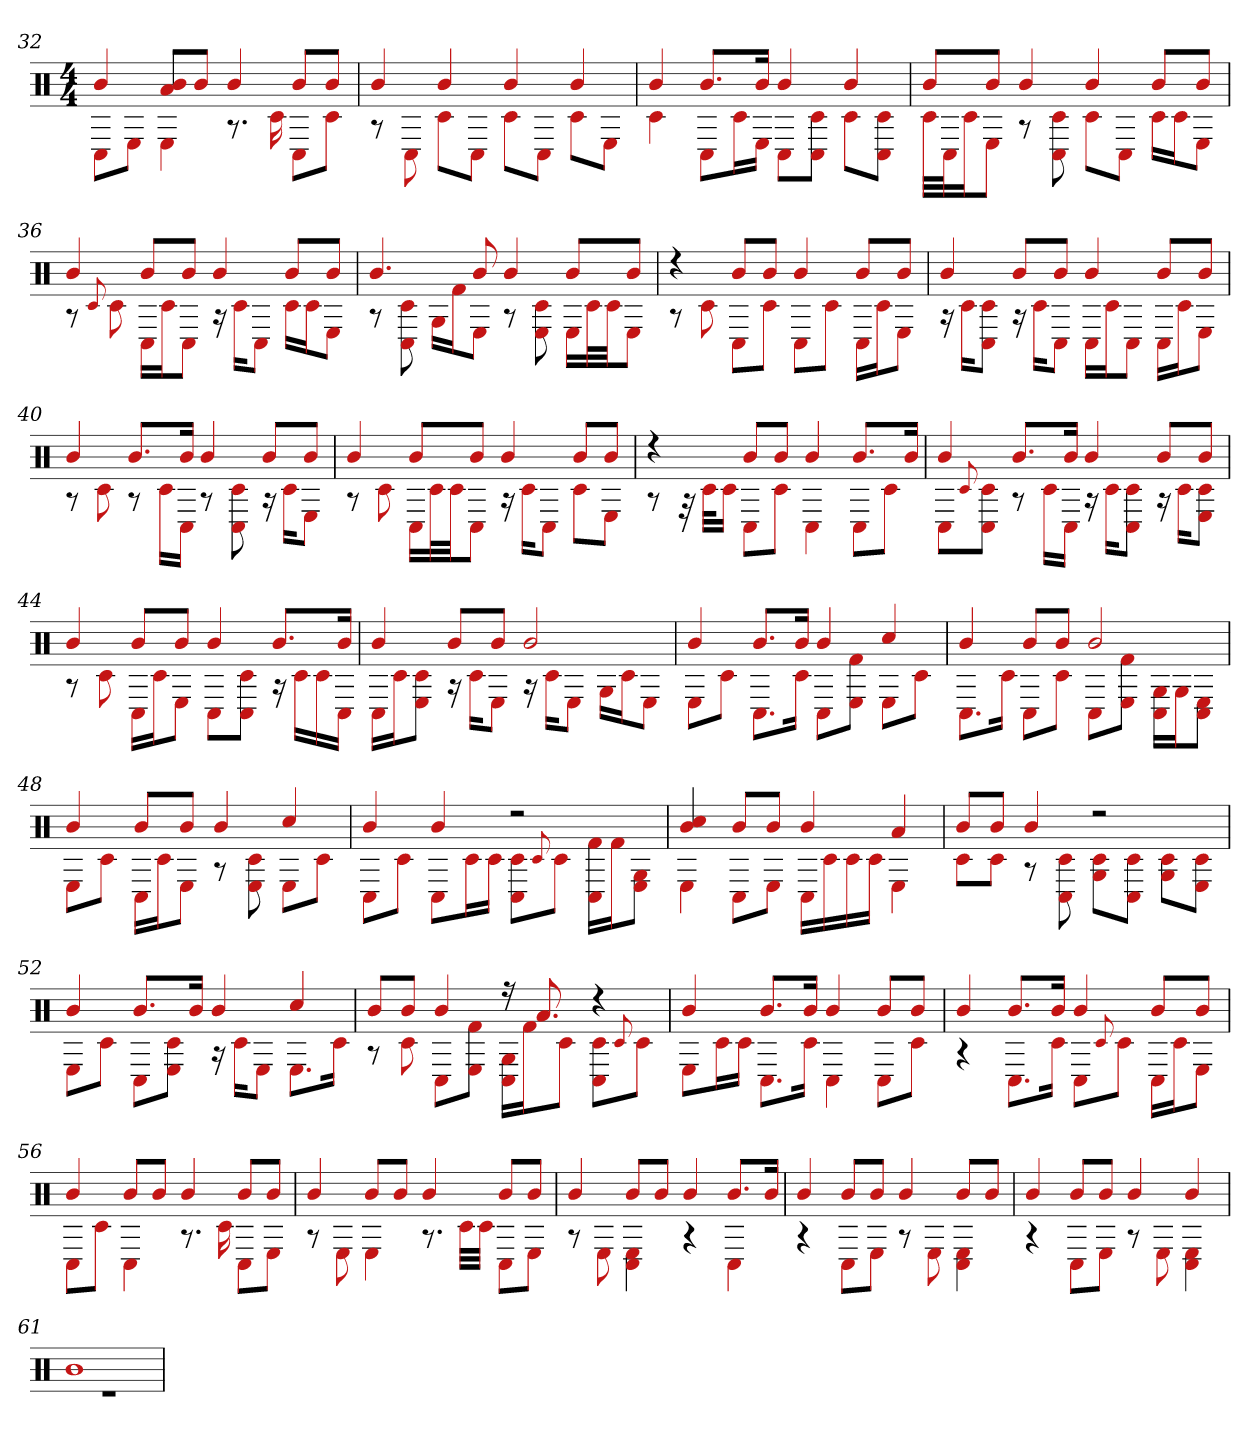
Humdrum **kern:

**kern
*part1
*staff1
*clefX
*k[]
*M4/4
=32
*^
4b	8C#L
.	8EJ
8a 8bL	4E
8bJ	.
4b	8.r
.	16c#
8bL	8C#L
8bJ	8c#J
=33	=33
4b	8r
.	8C#
4b	8c#L
.	8C#J
4b	8c#L
.	8C#J
4b	8c#L
.	8EJ
=34	=34
4b	4c#
8.bL	8C#L
.	16c#L
16bJk	16EJJ
4b	8C#L
.	8c# 8C#J
4b	8c#L
.	8c# 8C#J
=35	=35
8bL	32c#LLL
.	32C#J
.	16c#J
8bJ	8EJ
4b	8r
.	8c# 8C#
4b	8c#L
.	8C#J
8bL	16c#LL
.	16c#J
8bJ	8EJ
=36	=36
4b	8r
.	8qqc#
.	8c#
8bL	16C#LL
.	16c#J
8bJ	8C#J
4b	16r
.	16c#KL
.	8C#J
8bL	16c#LL
.	16c#J
8bJ	8EJ
=37	=37
4.b	8r
.	8c# 8C#
.	16GLL
.	16f#J
8b	8EJ
4b	8r
.	8c# 8E
8bL	16ELL
.	32c#L
.	32c#JJ
8bJ	8EJ
=38	=38
4r	8r
.	8c#
8bL	8C#L
8bJ	8c#J
4b	8C#L
.	8c#J
8bL	16C#LL
.	16c#J
8bJ	8EJ
=39	=39
4b	16r
.	16c#KL
.	8c# 8C#J
8bL	16r
.	16c#KL
8bJ	8C#J
4b	16C#LL
.	16c#J
.	8C#J
8bL	16C#LL
.	16c#J
8bJ	8EJ
=40	=40
4b	8r
.	8c#
8.bL	8r
.	16c#LL
16bJk	16C#JJ
4b	8r
.	8c# 8C#
8bL	16r
.	16c#KL
8bJ	8EJ
=41	=41
4b	8r
.	8c#
8bL	16C#LL
.	32c#L
.	32c#JJ
8bJ	8C#J
4b	16r
.	16c#KL
.	8C#J
8bL	8c#L
8bJ	8EJ
=42	=42
4r	8r
.	32r
.	32c#KLL
.	16c#JJ
8bL	8C#L
8bJ	8c#J
4b	4C#
8.bL	8C#L
.	8c#J
16bJk	.
=43	=43
4b	8C#L
.	8qqc#
.	8c# 8C#J
8.bL	8r
.	16c#LL
16bJk	16C#JJ
4b	16r
.	16c#KL
.	8c# 8C#J
8bL	16r
.	16c#KL
8bJ	8c# 8EJ
=44	=44
4b	8r
.	8c#
8bL	16C#LL
.	16c#J
8bJ	8EJ
4b	8C#L
.	8c# 8C#J
8.bL	16r
.	16c#LL
.	16c#
16bJk	16C#JJ
=45	=45
4b	16C#LL
.	16c#J
.	8c# 8EJ
8bL	16r
.	16c#KL
8bJ	8EJ
2b	16r
.	16c#KL
.	8EJ
.	16GLL
.	16c#J
.	8EJ
=46	=46
4b	8EL
.	8c#J
8.bL	8.C#L
16bJk	16c#Jk
4b	8C#L
.	8f# 8EJ
4cc#	8EL
.	8c#J
=47	=47
4b	8.C#L
.	16c#Jk
8bL	8C#L
8bJ	8c#J
2b	8C#L
.	8f# 8EJ
.	16C# 16GLL
.	16GJ
.	8C# 8EJ
=48	=48
4b	8EL
.	8c#J
8bL	16C#LL
.	16c#J
8bJ	8EJ
4b	8r
.	8c# 8E
4cc#	8EL
.	8c#J
=49	=49
4b	8C#L
.	8c#J
4b	8C#L
.	16c#L
.	16c#JJ
2r	8C# 8c#L
.	8qqc#
.	8c#J
.	16C# 16f#LL
.	16f#J
.	8G 8EJ
=50	=50
4b 4cc#	4E
8bL	8C#L
8bJ	8EJ
4b	16C#LL
.	16c#
.	16c#
.	16c#JJ
4a	4E
=51	=51
8bL	8c#L
8bJ	8c#J
4b	8r
.	8c# 8C#
2r	8c# 8GL
.	8c# 8C#J
.	8c# 8GL
.	8c# 8EJ
=52	=52
4b	8EL
.	8c#J
8.bL	8C#L
.	8c# 8EJ
16bJk	.
4b	16r
.	16c#KL
.	8EJ
4cc#	8.EL
.	16c#Jk
=53	=53
8bL	8r
8bJ	8c#
4b	8C#L
.	8f# 8EJ
16r	16C# 16GLL
8.a	16f#J
.	8c#J
4r	8C# 8c#L
.	8qqc#
.	8c#J
=54	=54
4b	8EL
.	16c#L
.	16c#JJ
8.bL	8.C#L
16bJk	16c#Jk
4b	4C#
8bL	8C#L
8bJ	8c#J
=55	=55
4b	4r
8.bL	8.C#L
16bJk	16c#Jk
4b	8C#L
.	8qqc#
.	8c#J
8bL	16C#LL
.	16c#J
8bJ	8EJ
=56	=56
4b	8C#L
.	8c#J
8bL	4C#
8bJ	.
4b	8.r
.	16c#
8bL	8C#L
8bJ	8EJ
=57	=57
4b	8r
.	8E
8bL	4E
8bJ	.
4b	8.r
.	32c#LLL
.	32c#JJJ
8bL	8C#L
8bJ	8EJ
=58	=58
4b	8r
.	8E
8bL	4E 4C#
8bJ	.
4b	4r
8.bL	4C#
16bJk	.
=59	=59
4b	4r
8bL	8C#L
8bJ	8EJ
4b	8r
.	8E
8bL	4E 4C#
8bJ	.
=60	=60
4b	4r
8bL	8C#L
8bJ	8EJ
4b	8r
.	8E
4b	4E 4C#
=61	=61
1b	1r
*v	*v
=
*-
